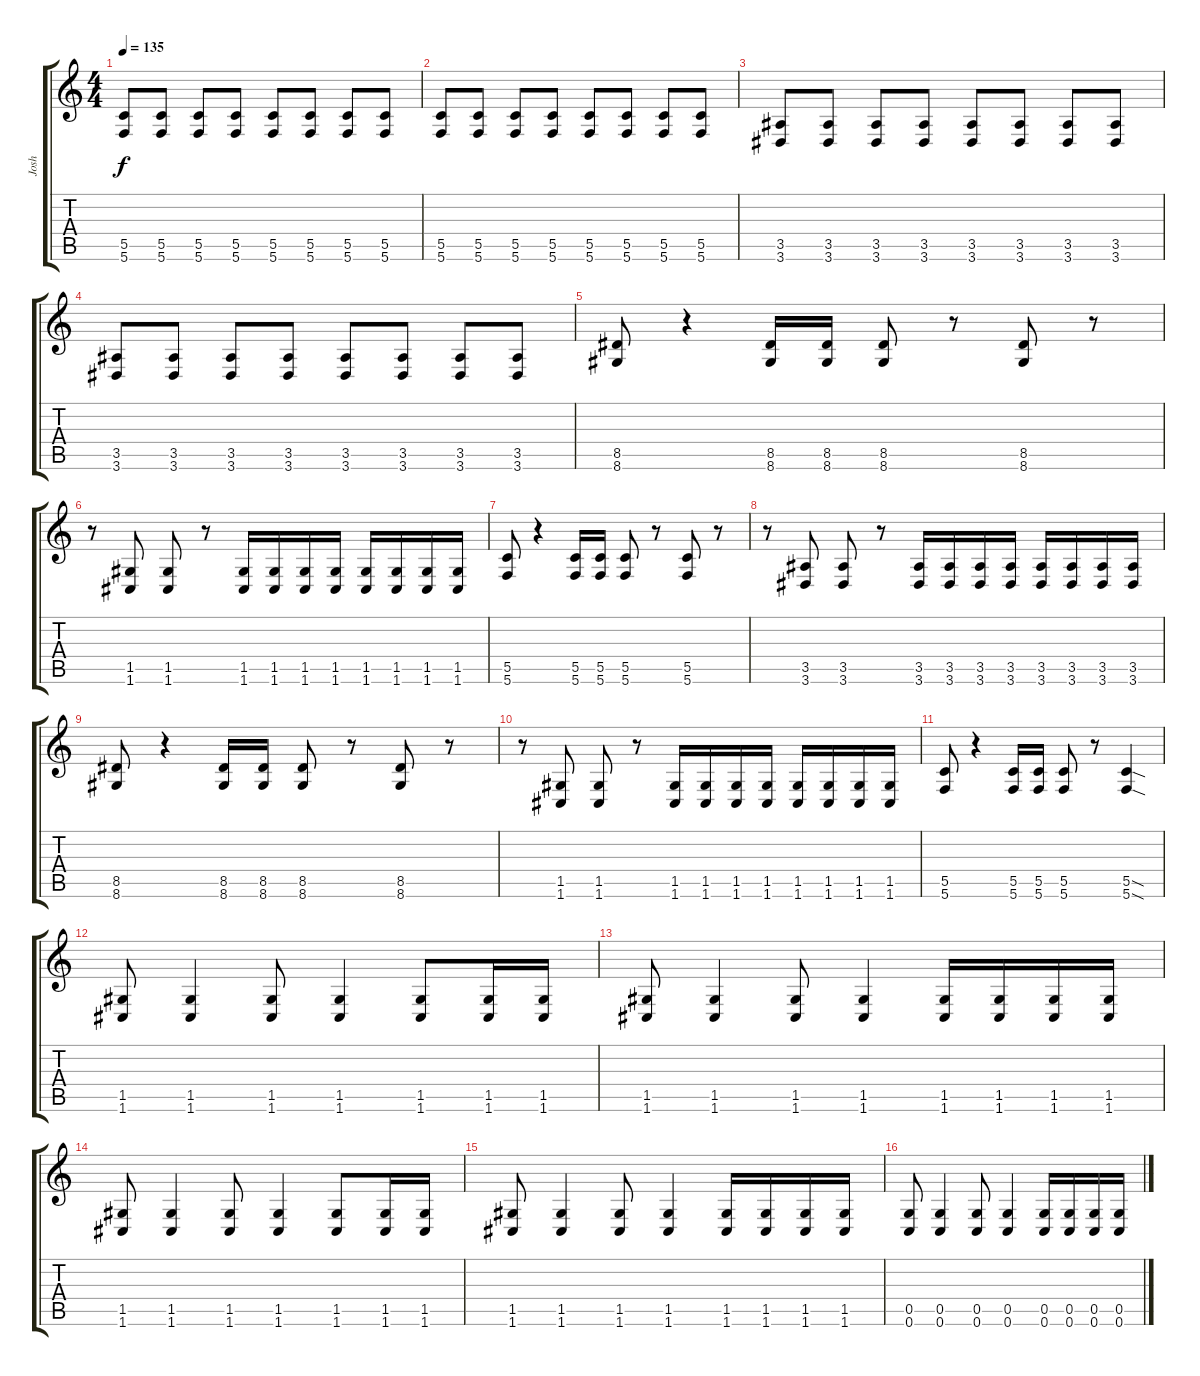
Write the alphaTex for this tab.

\track ("Josh" "Josh") {instrument distortionguitar}
\staff {score tabs}
\tuning (D4 A3 F3 C3 G2 C2) {hide}
\ts (4 4)
\tempo 135
\clef g2
\ks c
(5.5 5.6).8{dy f} (5.5 5.6).8 (5.5 5.6).8 (5.5 5.6).8 (5.5 5.6).8 (5.5 5.6).8 (5.5 5.6).8 (5.5 5.6).8 |
(5.5 5.6).8 (5.5 5.6).8 (5.5 5.6).8 (5.5 5.6).8 (5.5 5.6).8 (5.5 5.6).8 (5.5 5.6).8 (5.5 5.6).8 |
(3.5 3.6).8 (3.5 3.6).8 (3.5 3.6).8 (3.5 3.6).8 (3.5 3.6).8 (3.5 3.6).8 (3.5 3.6).8 (3.5 3.6).8 |
(3.5 3.6).8 (3.5 3.6).8 (3.5 3.6).8 (3.5 3.6).8 (3.5 3.6).8 (3.5 3.6).8 (3.5 3.6).8 (3.5 3.6).8 |
(8.5 8.6).8 r.4 (8.5 8.6).16 (8.5 8.6).16 (8.5 8.6).8 r.8 (8.5 8.6).8 r.8 |
r.8 (1.5 1.6).8 (1.5 1.6).8 r.8 (1.5 1.6).16 (1.5 1.6).16 (1.5 1.6).16 (1.5 1.6).16 (1.5 1.6).16 (1.5 1.6).16 (1.5 1.6).16 (1.5 1.6).16 |
(5.5 5.6).8 r.4 (5.5 5.6).16 (5.5 5.6).16 (5.5 5.6).8 r.8 (5.5 5.6).8 r.8 |
r.8 (3.5 3.6).8 (3.5 3.6).8 r.8 (3.5 3.6).16 (3.5 3.6).16 (3.5 3.6).16 (3.5 3.6).16 (3.5 3.6).16 (3.5 3.6).16 (3.5 3.6).16 (3.5 3.6).16 |
(8.5 8.6).8 r.4 (8.5 8.6).16 (8.5 8.6).16 (8.5 8.6).8 r.8 (8.5 8.6).8 r.8 |
r.8 (1.5 1.6).8 (1.5 1.6).8 r.8 (1.5 1.6).16 (1.5 1.6).16 (1.5 1.6).16 (1.5 1.6).16 (1.5 1.6).16 (1.5 1.6).16 (1.5 1.6).16 (1.5 1.6).16 |
(5.5 5.6).8 r.4 (5.5 5.6).16 (5.5 5.6).16 (5.5 5.6).8 r.8 (5.5{sod} 5.6{sod}).4 |
(1.5 1.6).8 (1.5 1.6).4 (1.5 1.6).8 (1.5 1.6).4 (1.5 1.6).8 (1.5 1.6).16 (1.5 1.6).16 |
(1.5 1.6).8 (1.5 1.6).4 (1.5 1.6).8 (1.5 1.6).4 (1.5 1.6).16 (1.5 1.6).16 (1.5 1.6).16 (1.5 1.6).16 |
(1.5 1.6).8 (1.5 1.6).4 (1.5 1.6).8 (1.5 1.6).4 (1.5 1.6).8 (1.5 1.6).16 (1.5 1.6).16 |
(1.5 1.6).8 (1.5 1.6).4 (1.5 1.6).8 (1.5 1.6).4 (1.5 1.6).16 (1.5 1.6).16 (1.5 1.6).16 (1.5 1.6).16 |
(0.5 0.6).8 (0.5 0.6).4 (0.5 0.6).8 (0.5 0.6).4 (0.5 0.6).16 (0.5 0.6).16 (0.5 0.6).16 (0.5 0.6).16
